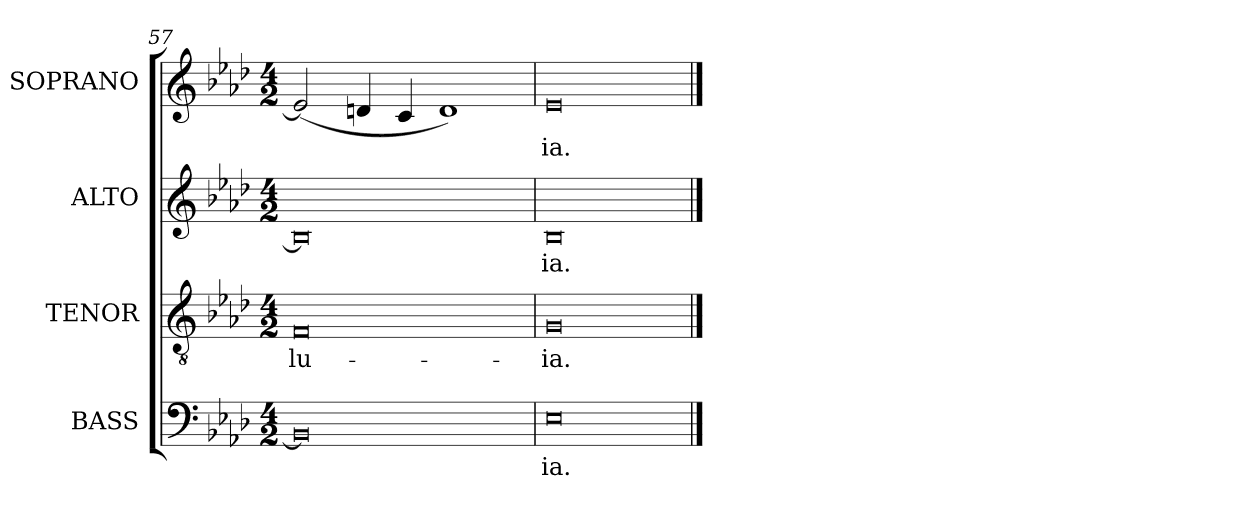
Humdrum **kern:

**kern	**text	**kern	**text	**kern	**text	**kern	**text
*part4	*part4	*part3	*part3	*part2	*part2	*part1	*part1
*staff4	*staff4	*staff3	*staff3	*staff2	*staff2	*staff1	*staff1
*I"BASS	*	*I"TENOR	*	*I"ALTO	*	*I"SOPRANO	*
*I'B.	*	*I'T.	*	*I'A.	*	*I'S.	*
*clefF4	*	*clefGv2	*	*clefG2	*	*clefG2	*
*	*	*ITrd7c12	*	*	*	*	*
*k[b-e-a-d-]	*	*k[b-e-a-d-]	*	*k[b-e-a-d-]	*	*k[b-e-a-d-]	*
*A-:	*	*A-:	*	*A-:	*	*A-:	*
*M4/2	*	*M4/2	*	*M4/2	*	*M4/2	*
=57	=57	=57	=57	=57	=57	=57	=57
!	!	!	!LO:LY:b:color=#000000	!	!	!	!
0BB-i]	.	0FFi	-lu-	0B-i]	.	(2e-i/]	.
.	.	.	.	.	.	4dni/	.
.	.	.	.	.	.	4ci/	.
.	.	.	.	.	.	1di)	.
=58	=58	=58	=58	=58	=58	=58	=58
!	!LO:LY:b:color=#000000	!	!	!	!	!	!
!	!	!	!LO:LY:b:color=#000000	!	!	!	!
!	!	!	!	!	!LO:LY:b:color=#000000	!	!
!	!	!	!	!	!	!	!LO:LY:b:color=#000000
0E-i	-ia.	0GGi	-ia.	0B-i	-ia.	0e-i	-ia.
==	==	==	==	==	==	==	==
*-	*-	*-	*-	*-	*-	*-	*-
